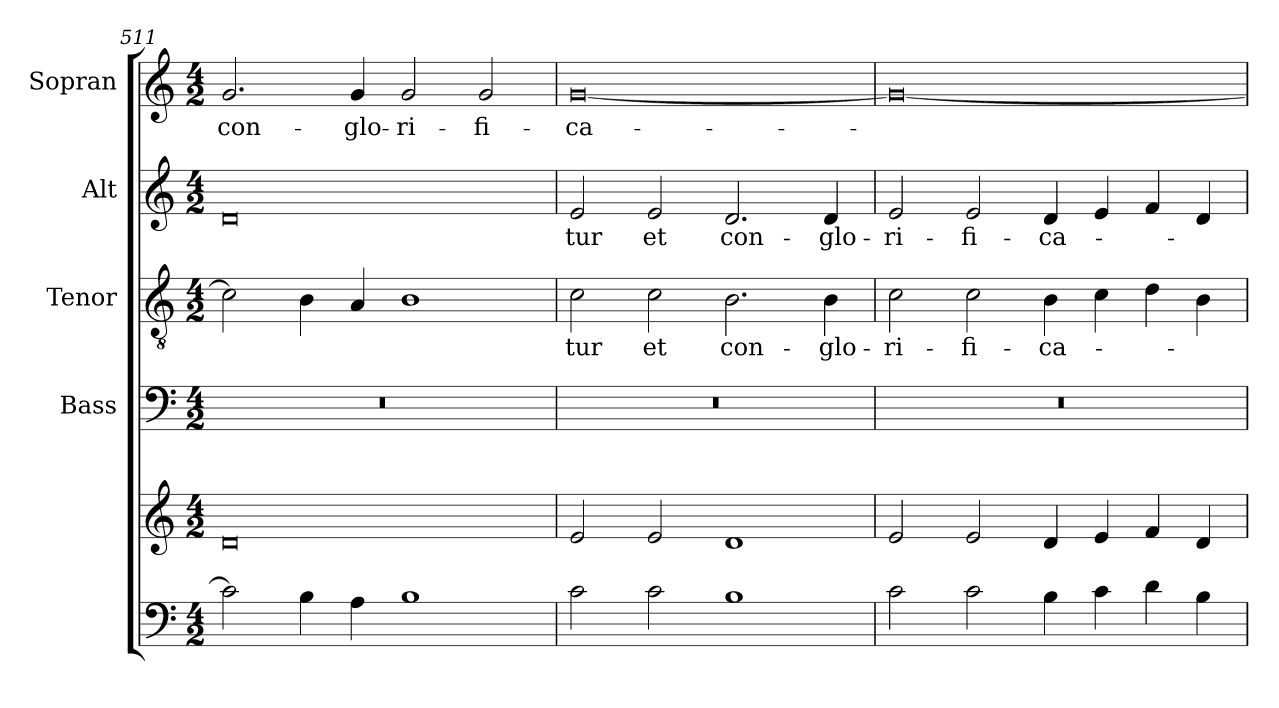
**kern	**kern	**kern	**kern	**text	**kern	**text	**kern	**text
*part5	*part5	*part4	*part3	*part3	*part2	*part2	*part1	*part1
*staff6	*staff5	*staff4	*staff3	*staff3	*staff2	*staff2	*staff1	*staff1
*	*	*I"Bass	*I"Tenor	*	*I"Alt	*	*I"Sopran	*
*	*	*I'B.	*I'T.	*	*I'A.	*	*I'S.	*
*clefF4	*clefG2	*clefF4	*clefGv2	*	*clefG2	*	*clefG2	*
*k[]	*k[]	*k[]	*k[]	*	*k[]	*	*k[]	*
*C:	*C:	*C:	*C:	*	*C:	*	*C:	*
*M4/2	*M4/2	*M4/2	*M4/2	*	*M4/2	*	*M4/2	*
=511	=511	=511	=511	=511	=511	=511	=511	=511
!	!	!	!	!	!	!	!	!LO:LY:b
2c\]	0d	0r	2c\]	.	0d	.	2.g/	con-
4B\	.	.	4B\	.	.	.	.	.
!	!	!	!	!	!	!	!	!LO:LY:b
4A\	.	.	4A/	.	.	.	4g/	-glo-
!	!	!	!	!	!	!	!	!LO:LY:b
1B	.	.	1B	.	.	.	2g/	-ri-
!	!	!	!	!	!	!	!	!LO:LY:b
.	.	.	.	.	.	.	2g/	-fi-
!!LO:LB:g=z
=512	=512	=512	=512	=512	=512	=512	=512	=512
!	!	!	!	!LO:LY:b	!	!LO:LY:b	!	!LO:LY:b
2c\	2e/	0r	2c\	-tur	2e/	-tur	[0g	-ca-
!	!	!	!	!LO:LY:b	!	!LO:LY:b	!	!
2c\	2e/	.	2c\	et	2e/	et	.	.
!	!	!	!	!LO:LY:b	!	!LO:LY:b	!	!
1B	1d	.	2.B\	con-	2.d/	con-	.	.
!	!	!	!	!LO:LY:b	!	!LO:LY:b	!	!
.	.	.	4B\	-glo-	4d/	-glo-	.	.
=513	=513	=513	=513	=513	=513	=513	=513	=513
!	!	!	!	!LO:LY:b	!	!LO:LY:b	!	!
2c\	2e/	0r	2c\	-ri-	2e/	-ri-	0g_	.
!	!	!	!	!LO:LY:b	!	!LO:LY:b	!	!
2c\	2e/	.	2c\	-fi-	2e/	-fi-	.	.
!	!	!	!	!LO:LY:b	!	!LO:LY:b	!	!
4B\	4d/	.	4B\	-ca-	4d/	-ca-	.	.
4c\	4e/	.	4c\	.	4e/	.	.	.
4d\	4f/	.	4d\	.	4f/	.	.	.
4B\	4d/	.	4B\	.	4d/	.	.	.
=	=	=	=	=	=	=	=	=
*-	*-	*-	*-	*-	*-	*-	*-	*-
